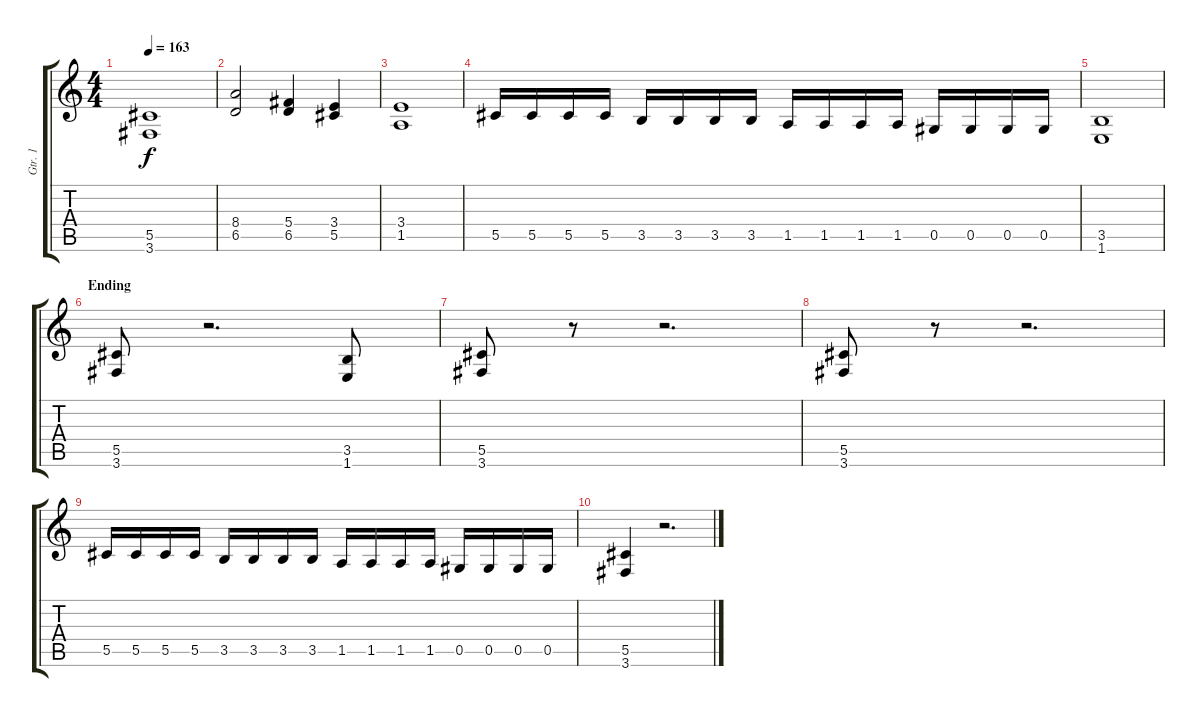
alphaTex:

\track ("Gtr. 1" "Gtr. 1") {instrument distortionguitar}
\staff {score tabs}
\tuning (Eb4 Bb3 Gb3 Db3 Ab2 Eb2) {hide}
\ts (4 4)
\tempo 163
\clef g2
\ks c
(5.5 3.6).1{dy f} |
(8.4 6.5).2 (5.4 6.5).4 (3.4 5.5).4 |
(3.4 1.5).1 |
5.5.16 5.5.16 5.5.16 5.5.16 3.5.16 3.5.16 3.5.16 3.5.16 1.5.16 1.5.16 1.5.16 1.5.16 0.5.16 0.5.16 0.5.16 0.5.16 |
(3.5 1.6).1 |
\section ("" "Ending")
(5.5 3.6).8 r.2{d} (3.5 1.6).8 |
(5.5 3.6).8 r.8 r.2{d} |
(5.5 3.6).8 r.8 r.2{d} |
5.5.16 5.5.16 5.5.16 5.5.16 3.5.16 3.5.16 3.5.16 3.5.16 1.5.16 1.5.16 1.5.16 1.5.16 0.5.16 0.5.16 0.5.16 0.5.16 |
(5.5 3.6).4 r.2{d}
